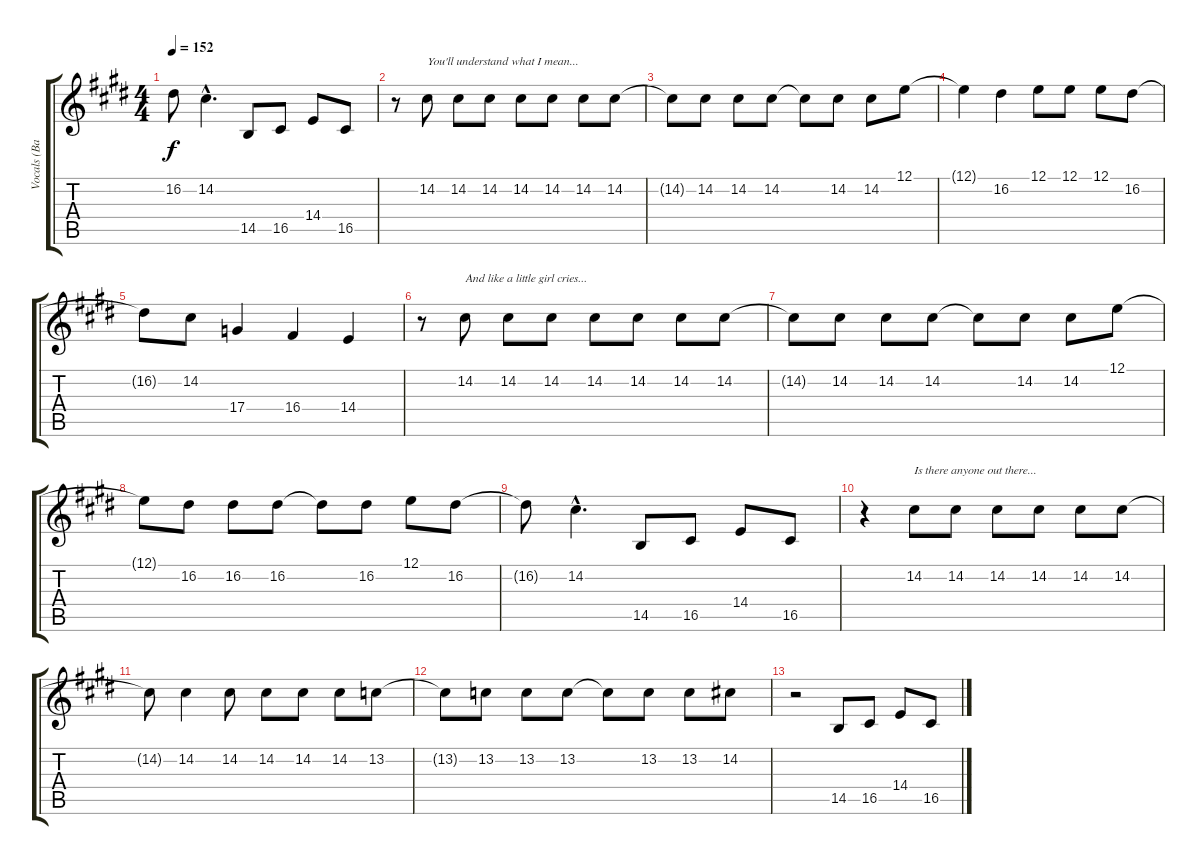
\track ("Vocals (Backing)" "Vocals (Ba") {instrument synthbrass2}
\staff {score tabs}
\tuning (E4 B3 G3 D3 A2 E2) {hide}
\ts (4 4)
\tempo 152
\clef g2
\ks c#minor
16.2{t}.8{dy f} 14.2{hac}.4{d} 14.5.8 16.5.8 14.4.8 16.5.8 |
r.8 14.2.8{txt "You'll understand what I mean..."} 14.2.8 14.2.8 14.2.8 14.2.8 14.2.8 14.2.8 |
14.2{t}.8 14.2.8 14.2.8 14.2.8 14.2{t}.8 14.2.8 14.2.8 12.1.8 |
12.1{t}.4 16.2.4 12.1.8 12.1.8 12.1.8 16.2.8 |
16.2{t}.8 14.2.8 17.4.4 16.4.4 14.4.4 |
r.8 14.2.8{txt "And like a little girl cries..."} 14.2.8 14.2.8 14.2.8 14.2.8 14.2.8 14.2.8 |
14.2{t}.8 14.2.8 14.2.8 14.2.8 14.2{t}.8 14.2.8 14.2.8 12.1.8 |
12.1{t}.8 16.2.8 16.2.8 16.2.8 16.2{t}.8 16.2.8 12.1.8 16.2.8 |
16.2{t}.8 14.2{hac}.4{d} 14.5.8 16.5.8 14.4.8 16.5.8 |
r.4 14.2.8{txt "Is there anyone out there..."} 14.2.8 14.2.8 14.2.8 14.2.8 14.2.8 |
14.2{t}.8 14.2.4 14.2.8 14.2.8 14.2.8 14.2.8 13.2.8 |
13.2{t}.8 13.2.8 13.2.8 13.2.8 13.2{t}.8 13.2.8 13.2.8 14.2.8 |
r.2 14.5.8 16.5.8 14.4.8 16.5.8
